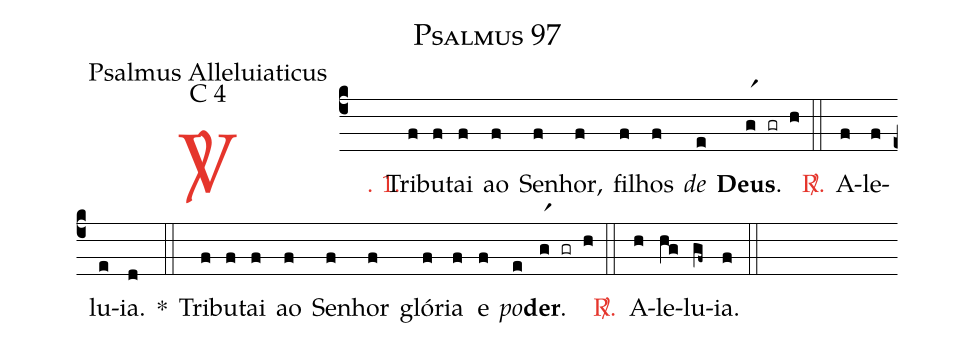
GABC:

name: Psalmus 97;
office-part: Psalmus Alleluiaticus;
mode: C 4;
%%
(c4)

<c><sp>V/</sp>. 1.</c>() Tri(f)bu(f)tai(f) ao(f) Se(f)nhor,(f) fi(f)lhos(f) <i>de</i>(e) <b>Deus</b>.(gr1 gr h)

(::)

<nlba><c><sp>R/</sp>.</c>() A</nlba>(f)le(f)lu(e)ia.(d)

*(::)

Tri(f)bu(f)tai(f) ao(f) Se(f)nhor(f) gló(f)ria(f) e(f) <i>po</i>(e)<b>der</b>.(gr1 gr h)

(::)

<nlba><c><sp>R/</sp>.</c>() A</nlba>(h)le(hg)lu(gf~)ia.(f)

(::)
